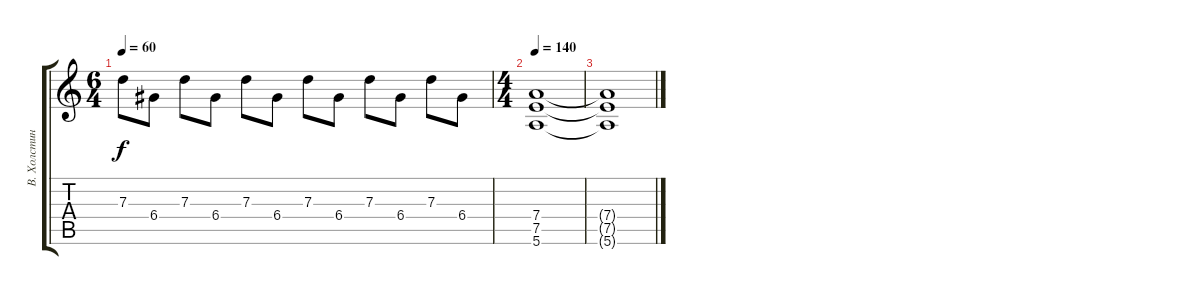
\track ("В. Холстинин" "В. Холстин") {instrument distortionguitar}
\staff {score tabs}
\tuning (E4 B3 G3 D3 A2 E2) {hide}
\ts (6 4)
\tempo 60
\clef g2
\ks c
7.3.8{dy f} 6.4.8 7.3.8 6.4.8 7.3.8 6.4.8 7.3.8 6.4.8 7.3.8 6.4.8 7.3.8 6.4.8 |
\ts (4 4)
\tempo 140
(7.4 7.5 5.6).1 |
(7.4{t} 7.5{t} 5.6{t}).1
